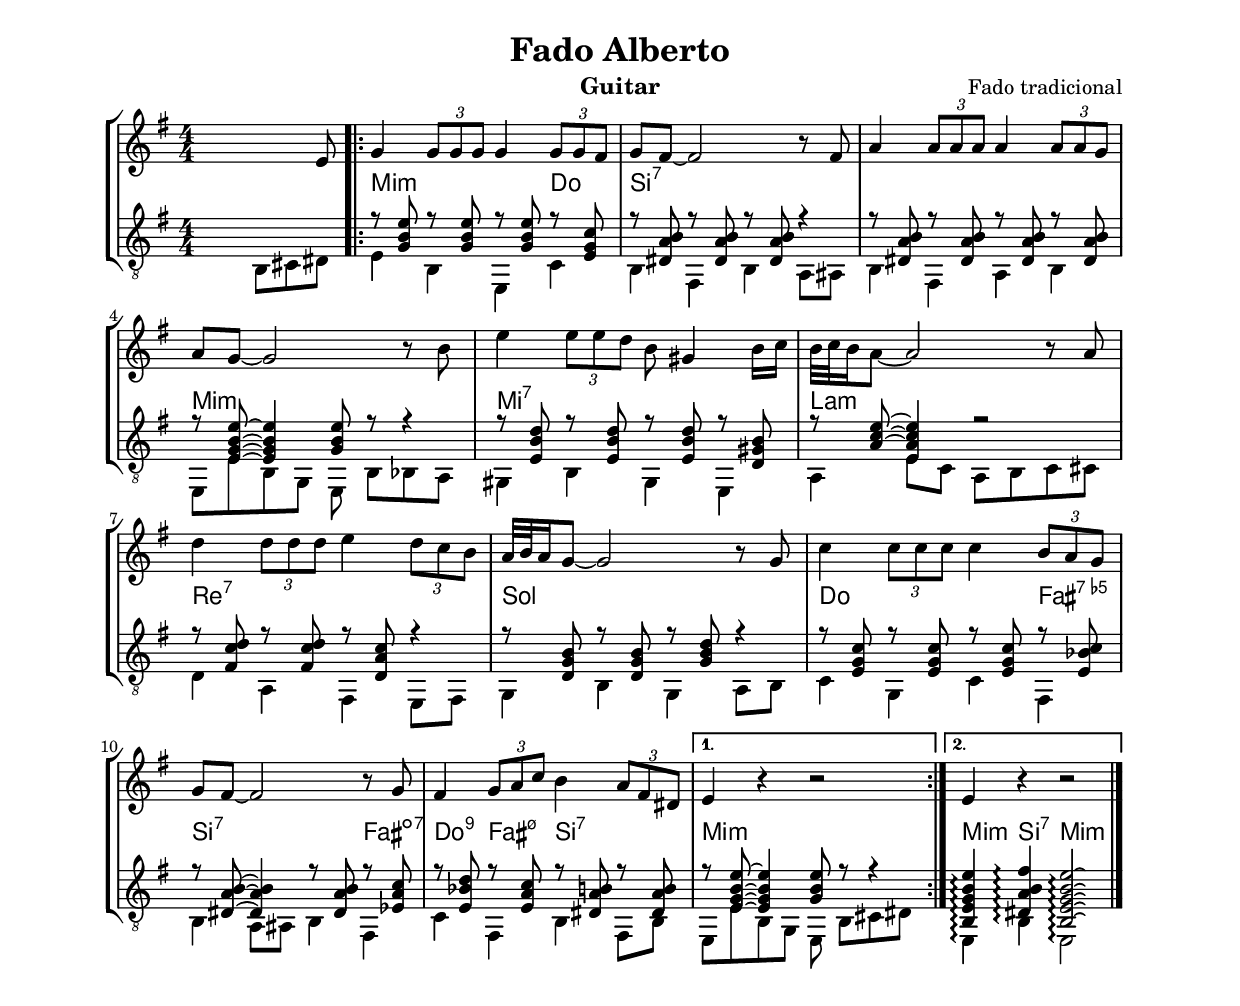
% Fado Alberto
% Engraved by Joan Josep Ordinas Rosa <jordinas@gmail.com> 

\version "2.16.2"

\include "portugues.ly"

% Fado Alberto
% Engraved by Joan Josep Ordinas Rosa <jordinas@gmail.com> 

\version "2.16.2"

\include "portugues.ly"

%%%%%%%%%%%%%%%%%%%%%%%%%%%%%%%%%%%%%%%%%%%%%%%%%%%%%%%%%%%%%%%%%%%%%%%%
% Page setup
%%%%%%%%%%%%%%%%%%%%%%%%%%%%%%%%%%%%%%%%%%%%%%%%%%%%%%%%%%%%%%%%%%%%%%%%

\paper {
  #(set-paper-size "a4")
  top-margin = 25\mm
  bottom-margin = 20\mm
  left-margin = 20\mm
  line-width =  170\mm
  ragged-bottom = ##t
}

\header {
  title = "Fado Alberto"
  composer = "Fado tradicional"
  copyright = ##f
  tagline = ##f
}

Stave = {
  \clef treble
  \key mi \minor
  \numericTimeSignature
  \time 4/4
}

Tablature = {
  \clef tab
  \key mi \minor
  \numericTimeSignature
  \time 4/4
}

% Macros

DalSegno = {
  \once \override Score.RehearsalMark #'break-visibility = #begin-of-line-invisible
  \once \override Score.RehearsalMark #'self-alignment-X = #RIGHT  
  \once \override Score.RehearsalMark #'font-size = #-1
  \mark \markup { \italic \bold "D.S." }
}

% EOF

% Fado Alberto
% Engraved by Joan Josep Ordinas Rosa <jordinas@gmail.com> 

\version "2.12.3"

\include "portugues.ly"

%%%%%%%%%%%%%%%%%%%%%%%%%%%%%%%%%%%%%%%%%%%%%%%%%%%%%%%%%%%%%%%%%%%%%%%%
% Melody
%%%%%%%%%%%%%%%%%%%%%%%%%%%%%%%%%%%%%%%%%%%%%%%%%%%%%%%%%%%%%%%%%%%%%%%%

Melody = \relative do' {
  %\partial 8 mi8 |
  s2 s4 s8 mi8
  \repeat volta 2 {
    \set Score.currentBarNumber = #1
    sol4 \times 2/3 { sol8 sol sol } sol4 \times 2/3 { sol8 sol fas } |
    sol8 fas8~ fas2 r8 fas8 |
    la4 \times 2/3 { la8 la la } la4 \times 2/3 { la8 la sol } |
    la8 sol~ sol2 r8 si |
    mi4 \times 2/3 { mi8 mi re } si8 sols4 si16 do |
    si32 do si16 la8~ la2 r8 la8 |
    re4 \times 2/3 { re8 re re } mi4 \times 2/3 { re8 do si } |
    la32 si la16 sol8~ sol2 r8 sol8 |
    do4 \times 2/3 { do8 do do } do4 \times 2/3 { si8 la sol } |
    sol8 fas~ fas2 r8 sol |
    fas4 \times 2/3 { sol8 la do } si4 \times 2/3 { la8 fas res }

  }
  \alternative {
    { mi4 r4 r2 }
    { mi4 r4 r2 \bar "|." }
  }
}

% Desired measures for line
Breaks = \notemode {
  s1
  \repeat volta 2 {
    s1 * 4 \break
    s1 * 4 \break
    s1 * 3
  }
  \alternative {
    { s1 }
    { s1 }
  }
}

% EOF

% Fado Alberto
% Engraved by Joan Josep Ordinas Rosa <jordinas@gmail.com> 

\version "2.16.2"

\include "portugues.ly"

%%%%%%%%%%%%%%%%%%%%%%%%%%%%%%%%%%%%%%%%%%%%%%%%%%%%%%%%%%%%%%%%%%%%%%%%
% Classical guitar music (used for staff and tablature versions)
%%%%%%%%%%%%%%%%%%%%%%%%%%%%%%%%%%%%%%%%%%%%%%%%%%%%%%%%%%%%%%%%%%%%%%%%
 
Harmony = \chordmode {
  \set chordChanges = ##t
  \skip 1
  \repeat volta 2 {
   mi2.:m do4 si1:7 si1:7 mi1:m
   mi1:7 la1:m re1:7 sol1
   do2. fas4:7.5- | si2.:7 fas4:dim7 | do4:9 fas4:m7.5- si2:7 |
  }
  \alternative {
    { mi1:m }
    { 
      \set chordChanges = ##f
      mi4:m si4:7 mi2:m
    }
  }
}

Bass = \relative do {
  s2 s8 si8 dos res |
  \repeat volta 2 {
    mi4 si mi, do' |
    si4 fas si la8 las |
    si4 fas la si |
    mi,8 mi' si sol mi si'[ sib la] |

    sols4 si sols mi |
    la4 mi'8 do la si do dos |
    re4 la fas mi8 fas |
    sol4 si sol la8 si |

    do4 sol do fas, |
    si4 la8 las si4 fas |
    do'4 fas,4 si fas8 si
  }
  \alternative {
    { mi,8 mi' si sol mi si'[ dos res] }
    { mi,4\arpeggio si'\arpeggio mi,2\arpeggio }
  }
}

Chords = \relative do {
  s1
  \repeat volta 2 {
      r8 <sol' si mi> r8 <sol si mi> r8 <sol si mi> r8 <mi sol do>
      r8 <res la' si> r8 <res la' si> r8 <res la' si> r4
      r8 <res la' si> r8 <res la' si> r8 <res la' si> r8 <res la' si> 
      r8 <mi~ sol si mi>8~ <mi sol si mi>4 <sol si mi>8 r8 r4

      r8 <mi si' re> r8 <mi si' re> r8 <mi si' re> r8 <re sols si>
      r8 <la' do mi>~ <mi la do mi>4 r2
      r8 <fas do' re> r8 <fas do' re> r8 <re la' do> r4
      r8 <re sol si> r8 <re sol si> r8 <sol si re> r4

      r8 <mi sol do> r8 <mi sol do> r8 <mi sol do> r8 <mi sib' do>
      r8 <res la' si>~ <res la' si>4 r8 <res la' si> r8 <mib la do>
      r8 <mi sib' re> r8 <mi la do> r8 <res la' si> r8 <res la' si>
  }
  \alternative {
    { r8 <mi sol si mi>8~ <mi sol si mi>4 <sol si mi>8 r8 r4 }
    {
      <si, mi sol si mi>4\arpeggio
      <res la' si fas'>4\arpeggio
      <si mi sol si mi>2\arpeggio\laissezVibrer
    }
  }
}

% EOF


%%%%%%%%%%%%%%%%%%%%%%%%%%%%%%%%%%%%%%%%%%%%%%%%%%%%%%%%%%%%%%%%%%%%%%%%
% Universal key score
%%%%%%%%%%%%%%%%%%%%%%%%%%%%%%%%%%%%%%%%%%%%%%%%%%%%%%%%%%%%%%%%%%%%%%%%

#(set-global-staff-size 18)

\header {
  instrument = "Guitar"
}

\score {
  \new StaffGroup <<
    \new Staff {
      \new Voice {
	\Stave
	\Melody
      }
    }
    \new ChordNames {
      \Harmony
    }
    \new Staff \with {
      \consists "Span_arpeggio_engraver"
    } <<
      \set Staff.connectArpeggios = ##t
      \Stave
      \clef "treble_8"
      \new Voice {
	\voiceOne
	\Chords
      }
      \new Voice {
	\voiceTwo
	\Bass
      }
    >>
  >>
  \layout {
    \context { \Voice
      %\remove "Fingering_engraver"
      %\remove "New_fingering_engraver"
    }
    \context { \ChordNames
      %\override ChordName #'font-size = #-3
    }
    indent = 0.0\cm
  }
  %\midi { }
}

% EOF
